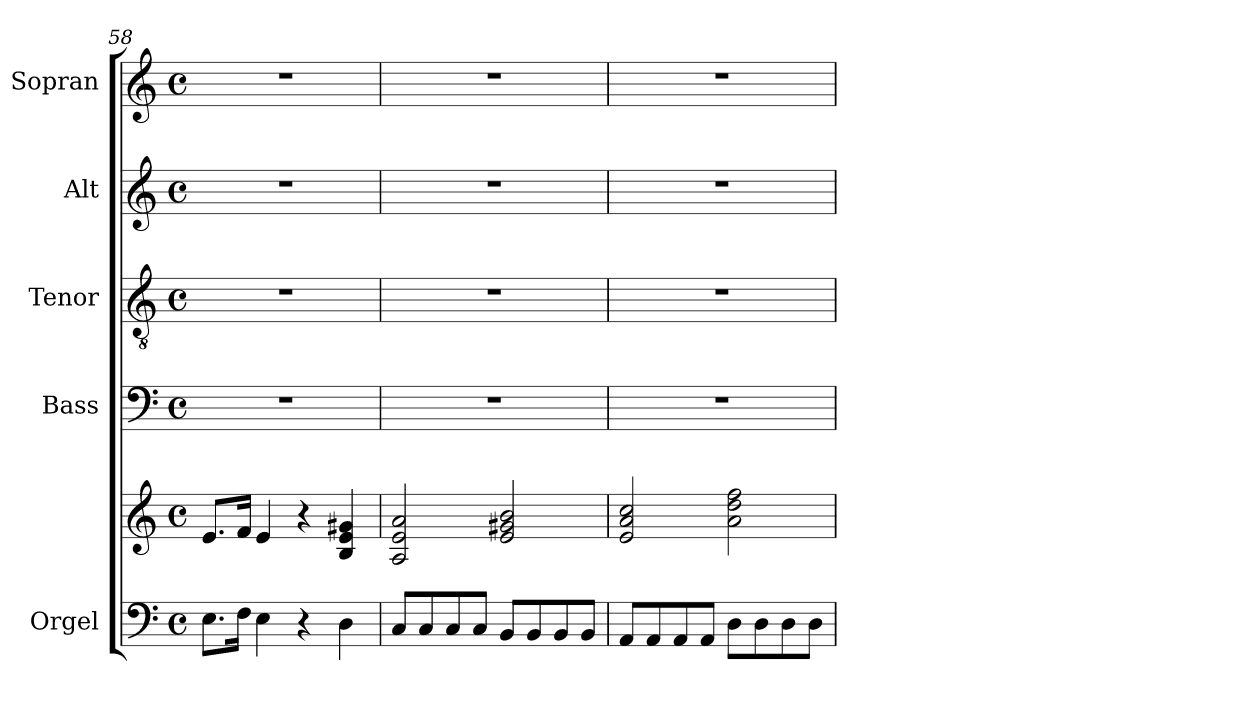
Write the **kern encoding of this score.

**kern	**kern	**kern	**kern	**kern	**kern
*part5	*part5	*part4	*part3	*part2	*part1
*staff6	*staff5	*staff4	*staff3	*staff2	*staff1
*I"Orgel	*	*I"Bass	*I"Tenor	*I"Alt	*I"Sopran
*I'Org.	*	*I'B.	*I'T.	*I'A.	*I'S.
*clefF4	*clefG2	*clefF4	*clefGv2	*clefG2	*clefG2
*k[]	*k[]	*k[]	*k[]	*k[]	*k[]
*C:	*C:	*C:	*C:	*C:	*C:
*M4/4	*M4/4	*M4/4	*M4/4	*M4/4	*M4/4
*met(c)	*met(c)	*met(c)	*met(c)	*met(c)	*met(c)
=58	=58	=58	=58	=58	=58
8.E\L	8.e/L	1r	1r	1r	1r
16F\Jk	16f/Jk	.	.	.	.
4E\	4e/	.	.	.	.
4r	4r	.	.	.	.
4D\	4B/ 4e/ 4g#X/	.	.	.	.
=59	=59	=59	=59	=59	=59
8C/L	2A/ 2e/ 2a/	1r	1r	1r	1r
8C/	.	.	.	.	.
8C/	.	.	.	.	.
8C/J	.	.	.	.	.
8BB/L	2e/ 2g#X/ 2b/	.	.	.	.
8BB/	.	.	.	.	.
8BB/	.	.	.	.	.
8BB/J	.	.	.	.	.
=60	=60	=60	=60	=60	=60
8AA/L	2e/ 2a/ 2cc/	1r	1r	1r	1r
8AA/	.	.	.	.	.
8AA/	.	.	.	.	.
8AA/J	.	.	.	.	.
8D\L	2a\ 2dd\ 2ff\	.	.	.	.
8D\	.	.	.	.	.
8D\	.	.	.	.	.
8D\J	.	.	.	.	.
=	=	=	=	=	=
*-	*-	*-	*-	*-	*-
